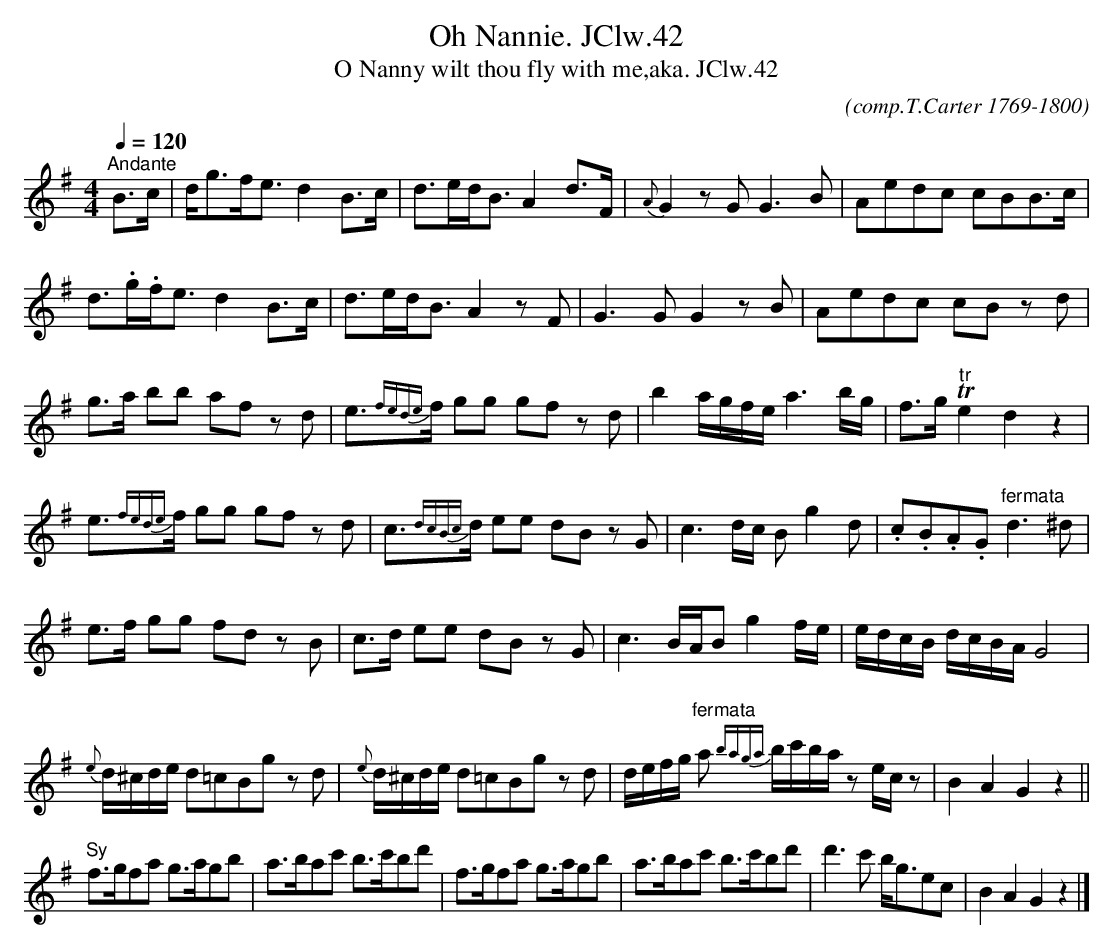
X:1
T:Oh Nannie. JClw.42
T:O Nanny wilt thou fly with me,aka. JClw.42
C:(comp.T.Carter 1769-1800)
L:1/8
M:4/4
Q:1/4=120
K:G
"^Andante"B>c|d<gf<e d2B>c|d>ed<B A2 d>F|\
{A}G2zGG3B|Aedc cBB>c|!
d>.g.f<e d2B>c|d>ed<BA2zF|G3GG2zB|Aedc cB zd|!
g>a bb af zd|e3/2{fede}f/2 gg gf zd|\
b2 a/g/f/e/ a3b/g/|f>g "tr"Te2d2z2|!
e3/2{fede}f/2 gg gf zd|c3/2{dcBc}d/2 ee dB zG|\
c3d/c/ Bg2d|.c.B.A.G"fermata"d3^d|!
e>f gg fd zB|c>d ee dB zG|\
c3B/A/Bg2f/e/|e/d/c/B/ d/c/B/A/ G4|!
{e}d/^c/d/e/ d=cBg zd|{e}d/^c/d/e/ d=cBg zd|\
d/e/f/g/ "fermata" a {baga} b/c'/b/a/ z e/c/ z|B2A2G2z2||!
"Sy"f>gfa g>agb|a>bac' b>c'bd'|f>gfa g>agb|\
a>bac' b>c'bd'|d'3c' b<gec|B2A2G2z2|]
